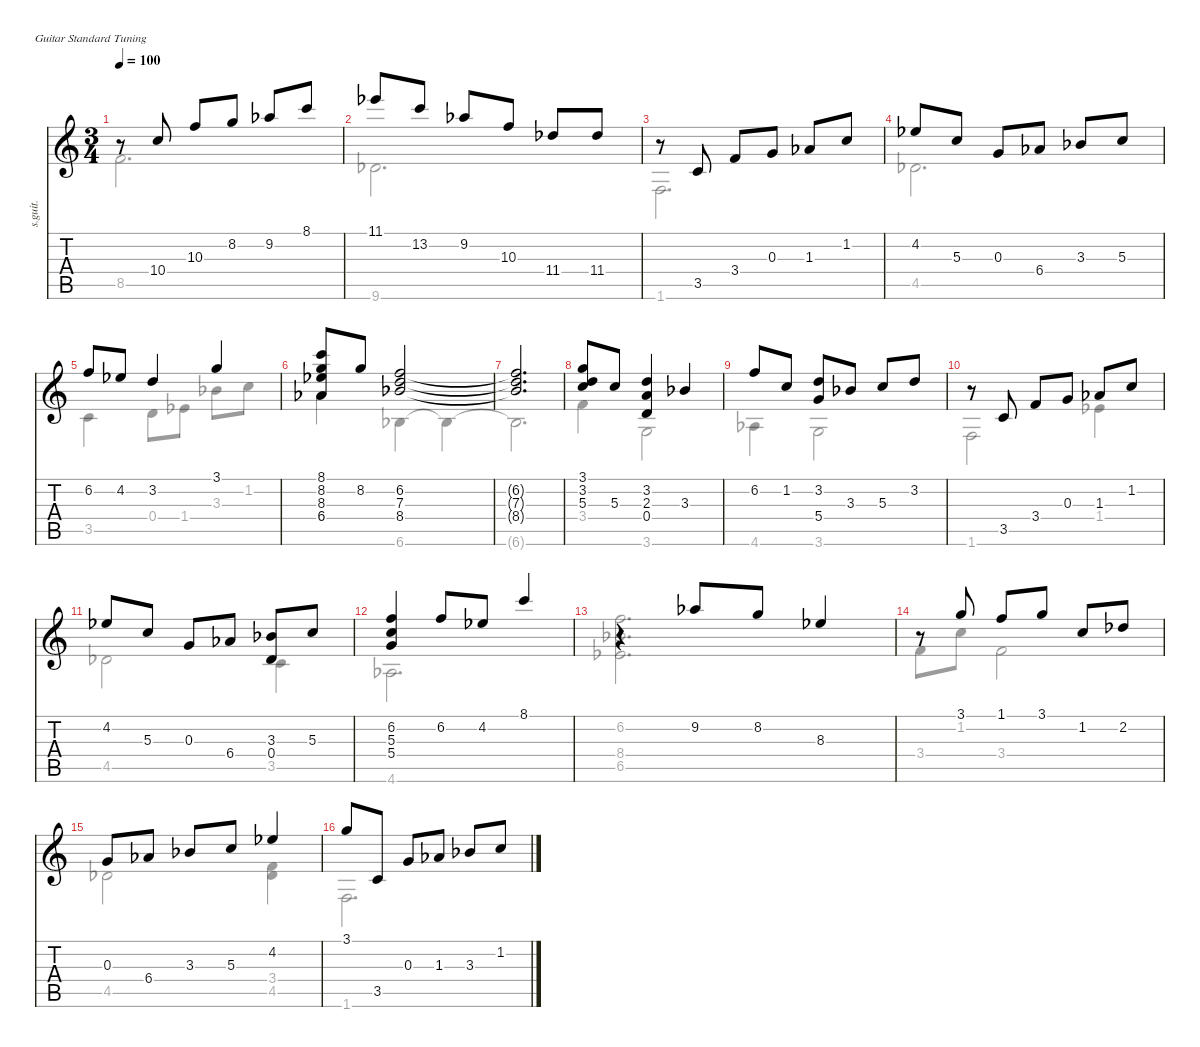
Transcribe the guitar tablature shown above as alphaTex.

\defaultSystemsLayout 4
\hideDynamics
\bracketExtendMode nobrackets
\otherSystemsTrackNameOrientation horizontal
\track ("Steel Guitar" "s.guit.") {instrument acousticguitarsteel}
\staff {score tabs}
\tuning (E4 B3 G3 D3 A2 E2)
\voice
\ts (3 4)
\beaming (8 2 2 2)
\tempo 100
\clef g2
\ks c
r.8{dy mf instrument acousticguitarsteel beam Up} 10.4.8{beam Up} 10.3.8{beam Up} 8.2.8{beam Up} 9.2{acc b}.8{beam Up} 8.1.8{beam Up} |
11.1{acc b}.8{beam Up} 13.2.8{beam Up} 9.2{acc b}.8{beam Up} 10.3.8{beam Up} 11.4{acc b}.8{beam Up} 11.4{acc b}.8{beam Up} |
r.8{beam Up} 3.5.8{beam Up} 3.4.8{beam Up} 0.3.8{beam Up} 1.3{acc b}.8{beam Up} 1.2.8{beam Up} |
4.2{acc b}.8{beam Up} 5.3.8{beam Up} 0.3.8{beam Up} 6.4{acc b}.8{beam Up} 3.3{acc b}.8{beam Up} 5.3.8{beam Up} |
6.2.8{beam Up} 4.2{acc b}.8{beam Up} 3.2.4{beam Up} 3.1.4{beam Up} |
(8.1 8.2 8.3{acc b} 6.4{acc b}).8{beam Up} 8.2.8{beam Up} (8.4{acc b} 7.3 6.2).2{beam Up} |
(8.4{t acc b} 7.3{t} 6.2{t}).2{d beam Up} |
(3.1 3.2 5.3).8{beam Up} 5.3.8{beam Up} (3.2 2.3 0.4).4{beam Up} 3.3{acc b}.4{beam Up} |
6.2.8{beam Up} 1.2.8{beam Up} (3.2 5.4).8{beam Up} 3.3{acc b}.8{beam Up} 5.3.8{beam Up} 3.2.8{beam Up} |
r.8{beam Up} 3.5.8{beam Up} 3.4.8{beam Up} 0.3.8{beam Up} 1.3{acc b}.8{beam Up} 1.2.8{beam Up} |
4.2{acc b}.8{beam Up} 5.3.8{beam Up} 0.3.8{beam Up} 6.4{acc b}.8{beam Up} (3.3{acc b} 0.4).8{beam Up} 5.3.8{beam Up} |
(6.2 5.3 5.4).4{beam Up} 6.2.8{beam Up} 4.2{acc b}.8{beam Up} 8.1.4{beam Up} |
r.4{beam Up} 9.2{acc b}.8{beam Up} 8.2.8{beam Up} 8.3{acc b}.4{beam Up} |
r.8{beam Up} 3.1.8{beam Up} 1.1.8{beam Up} 3.1.8{beam Up} 1.2.8{beam Up} 2.2{acc b}.8{beam Up} |
0.3.8{beam Up} 6.4{acc b}.8{beam Up} 3.3{acc b}.8{beam Up} 5.3.8{beam Up} 4.2{acc b}.4{beam Up} |
3.1.8{beam Up} 3.5.8{beam Up} 0.3.8{beam Up} 1.3{acc b}.8{beam Up} 3.3{acc b}.8{beam Up} 1.2.8{beam Up}
\voice
\clef g2
\ottava regular
\simile none
\ks c
8.5.2{d dy mf beam Down} |
9.6{acc b}.2{d beam Down} |
1.6.2{d beam Down} |
4.5{acc b}.2{d beam Down} |
3.5.4{beam Down} 0.4.8{beam Down} 1.4{acc b}.8{beam Down} 3.3{acc b}.8{beam Down} 1.2.8{beam Down} |
6.4{acc b}.4{beam Down} 6.6{acc b}.4{beam Down} 6.6{t acc b}.4{beam Down} |
6.6{t acc b}.2{d beam Down} |
3.4.4{beam Down} 3.6.2{beam Down} |
4.6{acc b}.4{beam Down} 3.6.2{beam Down} |
1.6.2{beam Down} 1.4{acc b}.4{beam Down} |
4.5{acc b}.2{beam Down} 3.5.4{beam Down} |
4.6{acc b}.2{d beam Down} |
(6.5{acc b} 8.4{acc b} 6.2).2{d beam Down} |
3.4.8{beam Down} 1.2.8{beam Down} 3.4.2{beam Down} |
4.5{acc b}.2{beam Down} (4.5{acc b} 3.4).4{beam Down} |
1.6.2{d beam Down}
